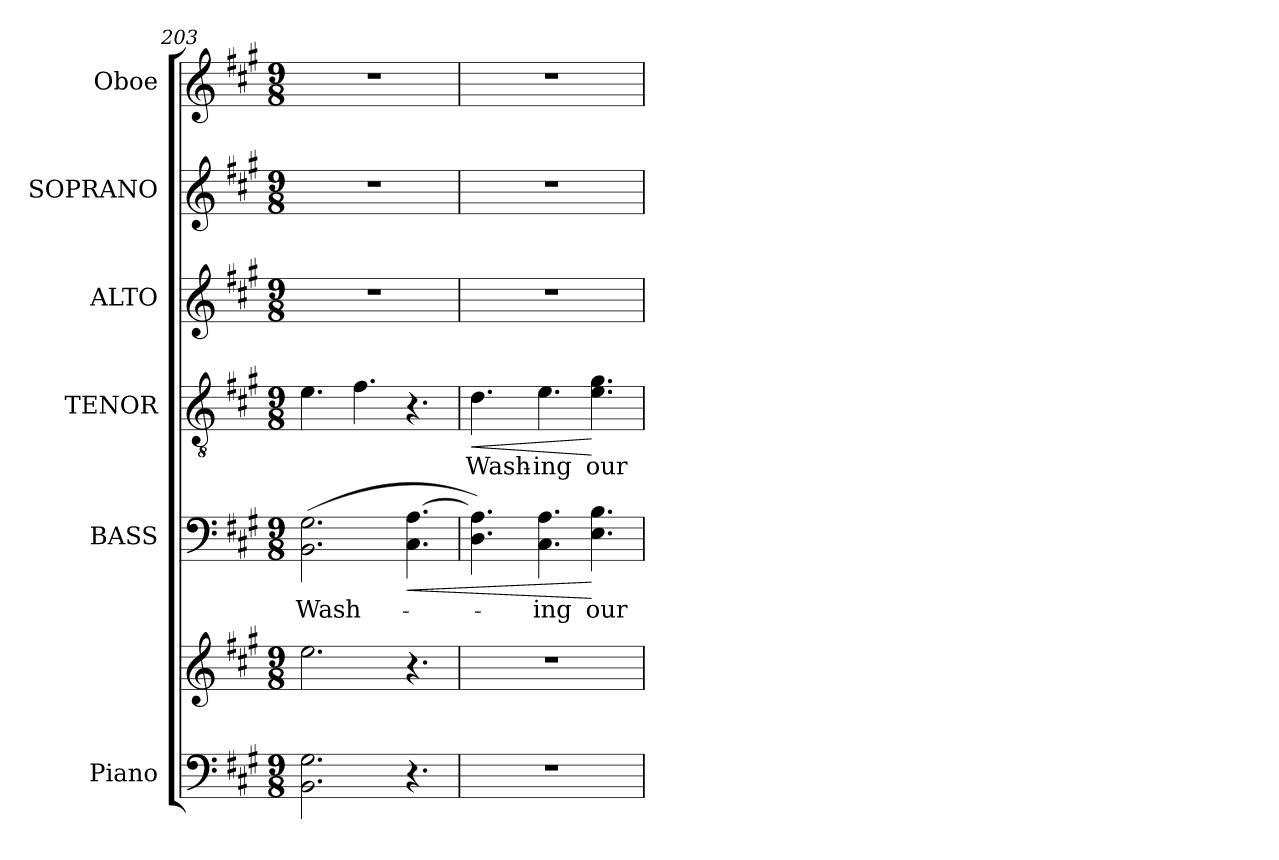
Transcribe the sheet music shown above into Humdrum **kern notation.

**kern	**kern	**kern	**text	**dynam	**kern	**text	**dynam	**kern	**kern	**kern
*part6	*part6	*part5	*part5	*part5	*part4	*part4	*part4	*part3	*part2	*part1
*staff7	*staff6	*staff5	*staff5	*staff5	*staff4	*staff4	*staff4	*staff3	*staff2	*staff1
*I"Piano	*	*I"BASS	*	*	*I"TENOR	*	*	*I"ALTO	*I"SOPRANO	*I"Oboe
*I'Pno.	*	*I'B.	*	*	*I'T.	*	*	*I'A.	*I'S.	*I'Ob.
*clefF4	*clefG2	*clefF4	*	*	*clefGv2	*	*	*clefG2	*clefG2	*clefG2
*	*	*	*	*	*ITrd7c12	*	*	*	*	*
*k[f#c#g#]	*k[f#c#g#]	*k[f#c#g#]	*	*	*k[f#c#g#]	*	*	*k[f#c#g#]	*k[f#c#g#]	*k[f#c#g#]
*A:	*A:	*A:	*	*	*A:	*	*	*A:	*A:	*A:
*M9/8	*M9/8	*M9/8	*	*	*M9/8	*	*	*M9/8	*M9/8	*M9/8
=203	=203	=203	=203	=203	=203	=203	=203	=203	=203	=203
!	!	!	!LO:LY:b:color=#000000	!	!	!	!	!LO:N:vis=1	!LO:N:vis=1	!LO:N:vis=1
2.BBi\ 2.G#i	2.eei\	(2.BBi\ 2.G#i	Wash-	.	4.Ei\	.	.	8%9r	8%9r	8%9r
.	.	.	.	.	4.F#i\	.	.	.	.	.
!	!	!	!	!LO:HP:b	!	!	!	!	!	!
4.r	4.r	4.C#i\ [4.Ai	.	<	4.r	.	.	.	.	.
=204	=204	=204	=204	=204	=204	=204	=204	=204	=204	=204
!LO:N:vis=1	!LO:N:vis=1	!	!	!	!	!	!	!	!	!
!	!	!	!	!	!	!LO:LY:b:color=#000000	!LO:HP:b	!LO:N:vis=1	!LO:N:vis=1	!LO:N:vis=1
8%9r	8%9r	4.Di\ 4.Ai])	.	.	4.Di\	Wash-	<	8%9r	8%9r	8%9r
!	!	!	!LO:LY:b:color=#000000	!	!	!	!	!	!	!
!	!	!	!	!	!	!LO:LY:b:color=#000000	!	!	!	!
.	.	4.C#i\ 4.Ai	-ing	.	4.Ei\	-ing	.	.	.	.
!	!	!	!LO:LY:b:color=#000000	!	!	!	!	!	!	!
!	!	!	!	!	!	!LO:LY:b:color=#000000	!	!	!	!
.	.	4.Ei\ 4.Bi	our	[	4.Ei\ 4.G#i	our	[	.	.	.
=	=	=	=	=	=	=	=	=	=	=
*-	*-	*-	*-	*-	*-	*-	*-	*-	*-	*-
